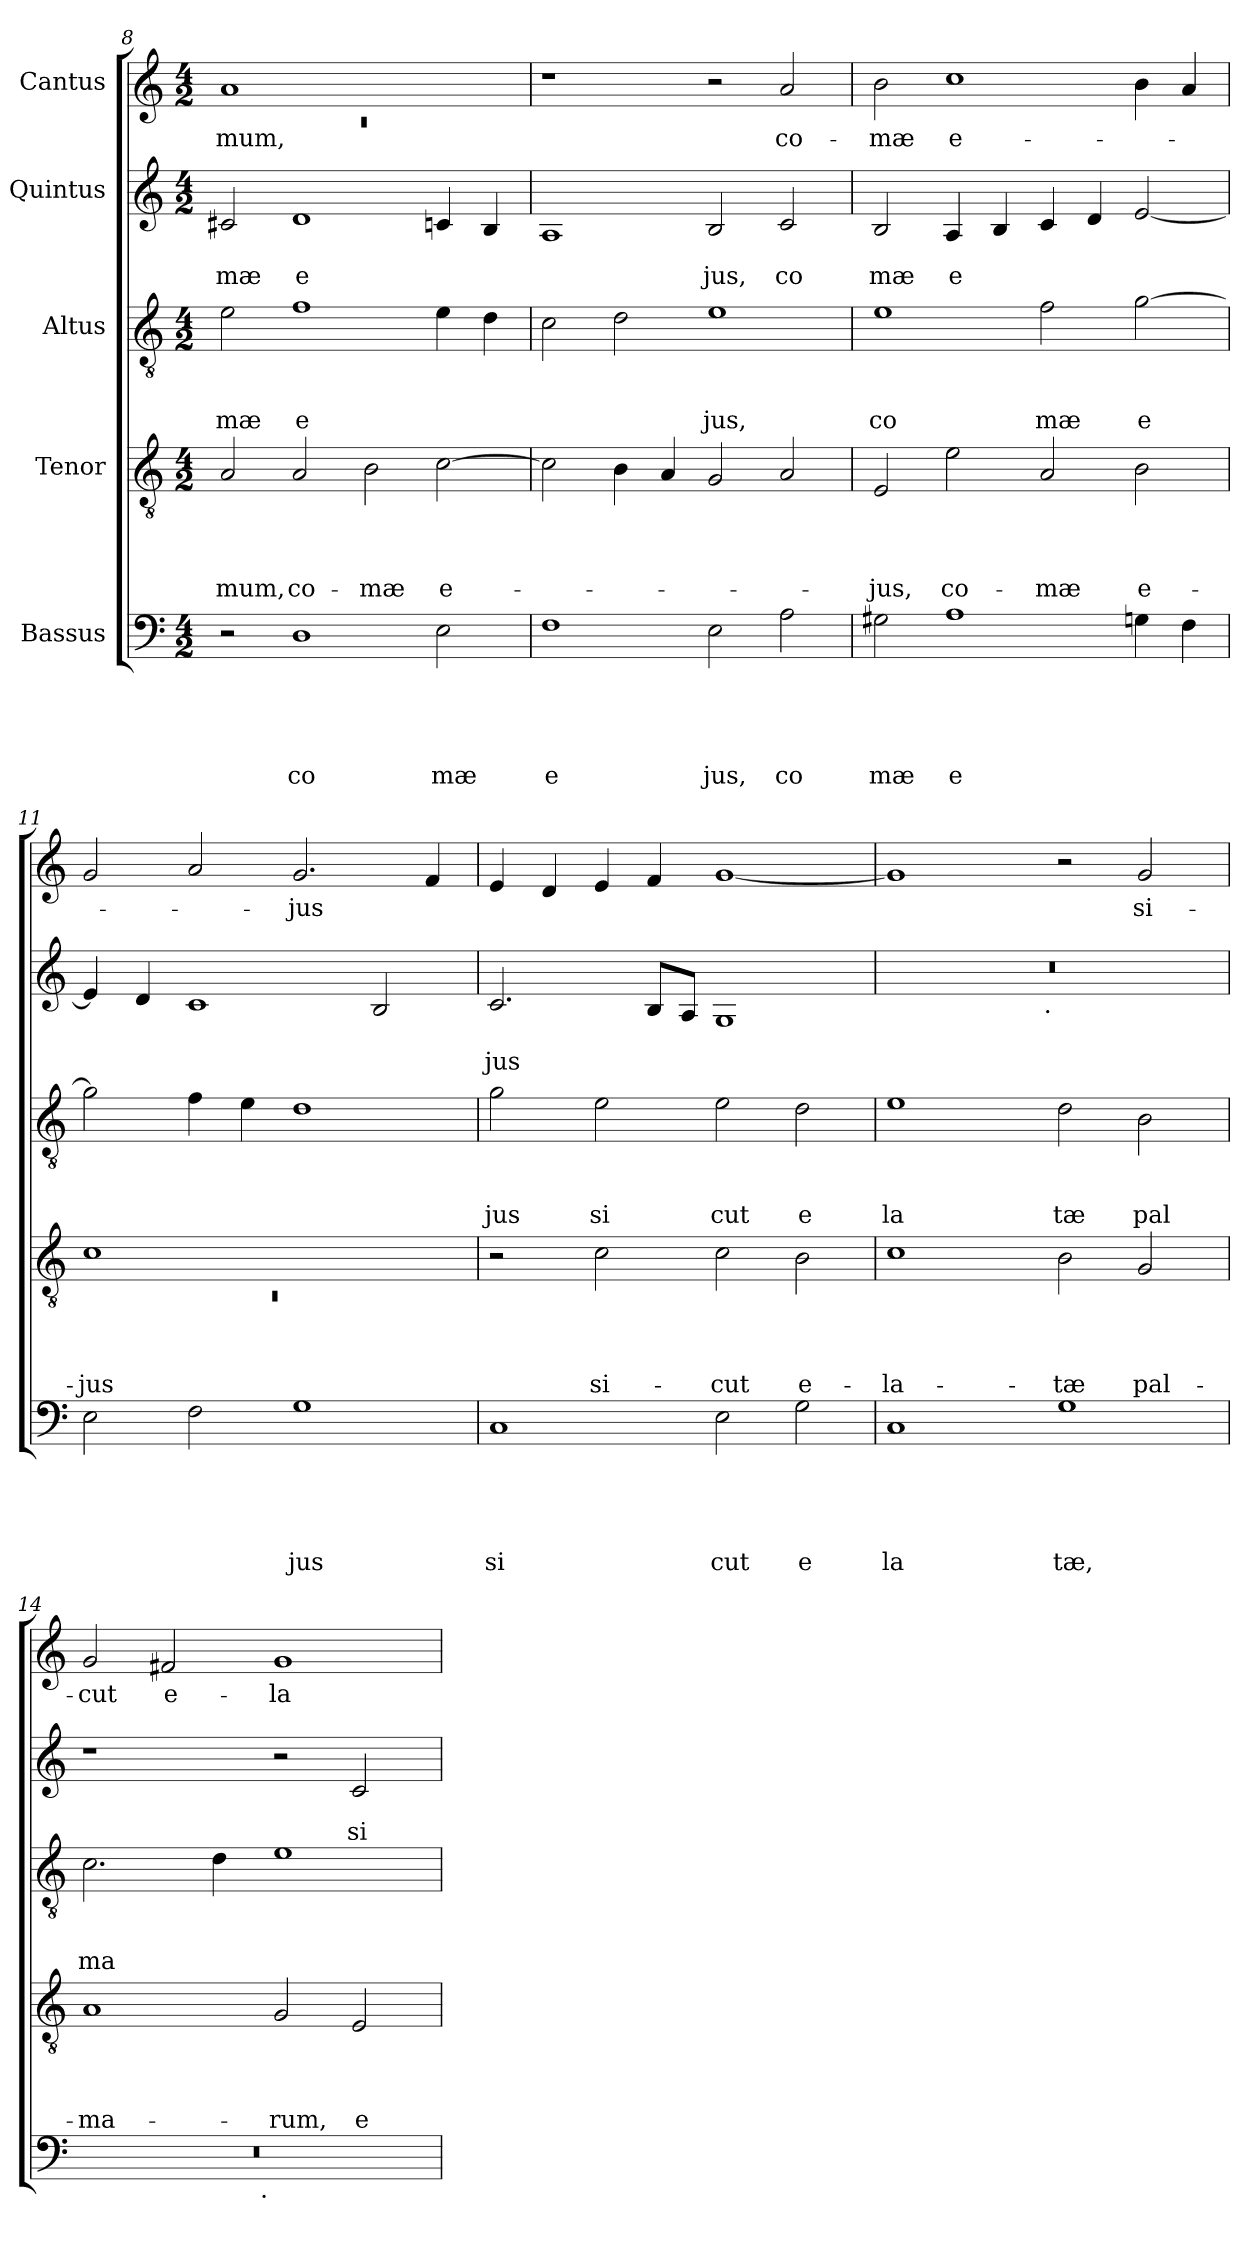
**kern	**text	**text	**text	**text	**text	**kern	**text	**text	**text	**text	**kern	**text	**text	**text	**kern	**text	**text	**kern	**text
*part5	*part5	*part5	*part5	*part5	*part5	*part4	*part4	*part4	*part4	*part4	*part3	*part3	*part3	*part3	*part2	*part2	*part2	*part1	*part1
*staff5	*staff5	*staff5	*staff5	*staff5	*staff5	*staff4	*staff4	*staff4	*staff4	*staff4	*staff3	*staff3	*staff3	*staff3	*staff2	*staff2	*staff2	*staff1	*staff1
*I"Bassus	*	*	*	*	*	*I"Tenor	*	*	*	*	*I"Altus	*	*	*	*I"Quintus	*	*	*I"Cantus	*
*clefF4	*	*	*	*	*	*clefGv2	*	*	*	*	*clefGv2	*	*	*	*clefG2	*	*	*clefG2	*
*k[]	*	*	*	*	*	*k[]	*	*	*	*	*k[]	*	*	*	*k[]	*	*	*k[]	*
*C:	*	*	*	*	*	*C:	*	*	*	*	*C:	*	*	*	*C:	*	*	*C:	*
*M4/2	*	*	*	*	*	*M4/2	*	*	*	*	*M4/2	*	*	*	*M4/2	*	*	*M4/2	*
=8	=8	=8	=8	=8	=8	=8	=8	=8	=8	=8	=8	=8	=8	=8	=8	=8	=8	=8	=8
*	*	*	*	*	*	*	*	*	*	*	*	*	*	*	*	*	*	*^	*
!	!	!	!	!	!	!	!	!	!	!LO:LY:b	!	!	!	!LO:LY:b	!	!	!LO:LY:b	!	!LO:N:vis=1	!LO:LY:b
2r	.	.	.	.	.	2A/	.	.	.	-mum,	2e\	.	.	mæ	2c#X/	.	mæ	1a	0rc	-mum,
!	!	!	!	!	!LO:LY:b	!	!	!	!	!LO:LY:b	!	!	!	!LO:LY:b:rj	!	!	!LO:LY:b:rj	!	!	!
1D	.	.	.	.	co	2A/	.	.	.	co-	1f	.	.	e	1d	.	e	.	.	.
!	!	!	!	!	!	!	!	!	!	!LO:LY:b	!	!	!	!	!	!	!	!	!	!
.	.	.	.	.	.	2B\	.	.	.	-mæ	.	.	.	.	.	.	.	1ryy	.	.
!	!	!	!	!	!LO:LY:b	!	!	!	!	!LO:LY:b	!	!	!	!	!	!	!	!	!	!
2E\	.	.	.	.	mæ	[>2c\	.	.	.	e-	4e\	.	.	.	4cn/	.	.	.	.	.
.	.	.	.	.	.	.	.	.	.	.	4d\	.	.	.	4B/	.	.	.	.	.
*	*	*	*	*	*	*	*	*	*	*	*	*	*	*	*	*	*	*v	*v	*
=9	=9	=9	=9	=9	=9	=9	=9	=9	=9	=9	=9	=9	=9	=9	=9	=9	=9	=9	=9
!	!	!	!	!	!LO:LY:b	!	!	!	!	!	!	!	!	!	!	!	!	!	!
1F	.	.	.	.	e	2c\]	.	.	.	.	2c\	.	.	.	1A	.	.	1r	.
.	.	.	.	.	.	4B\	.	.	.	.	2d\	.	.	.	.	.	.	.	.
.	.	.	.	.	.	4A/	.	.	.	.	.	.	.	.	.	.	.	.	.
!	!	!	!	!	!LO:LY:b	!	!	!	!	!	!	!	!	!LO:LY:b	!	!	!LO:LY:b	!	!
2E\	.	.	.	.	jus,	2G/	.	.	.	.	1e	.	.	jus,	2B/	.	jus,	2r	.
!	!	!	!	!	!LO:LY:b	!	!	!	!	!	!	!	!	!	!	!	!LO:LY:b	!	!LO:LY:b
2A\	.	.	.	.	co	2A/	.	.	.	.	.	.	.	.	2c/	.	co	2a/	co-
=10	=10	=10	=10	=10	=10	=10	=10	=10	=10	=10	=10	=10	=10	=10	=10	=10	=10	=10	=10
!	!	!	!	!	!LO:LY:b	!	!	!	!	!LO:LY:b	!	!	!	!LO:LY:b	!	!	!LO:LY:b	!	!LO:LY:b
2G#X\	.	.	.	.	mæ	2E/	.	.	.	-jus,	1e	.	.	co	2B/	.	mæ	2b\	-mæ
!	!	!	!	!	!LO:LY:b:rj	!	!	!	!	!LO:LY:b	!	!	!	!	!	!	!LO:LY:b	!	!LO:LY:b:rj
1A	.	.	.	.	e	2e\	.	.	.	co-	.	.	.	.	4A/	.	e	1cc	e-
.	.	.	.	.	.	.	.	.	.	.	.	.	.	.	4B/	.	.	.	.
!	!	!	!	!	!	!	!	!	!	!LO:LY:b	!	!	!	!LO:LY:b	!	!	!	!	!
.	.	.	.	.	.	2A/	.	.	.	-mæ	2f\	.	.	mæ	4c/	.	.	.	.
.	.	.	.	.	.	.	.	.	.	.	.	.	.	.	4d/	.	.	.	.
!	!	!	!	!	!	!	!	!	!	!LO:LY:b	!	!	!	!LO:LY:b	!	!	!	!	!
4Gn\	.	.	.	.	.	2B\	.	.	.	e-	[>2g\	.	.	e	[<2e/	.	.	4b\	.
4F\	.	.	.	.	.	.	.	.	.	.	.	.	.	.	.	.	.	4a/	.
=11	=11	=11	=11	=11	=11	=11	=11	=11	=11	=11	=11	=11	=11	=11	=11	=11	=11	=11	=11
*	*	*	*	*	*	*^	*	*	*	*	*	*	*	*	*	*	*	*	*
!	!	!	!	!	!	!	!LO:N:vis=1	!	!	!	!LO:LY:b	!	!	!	!	!	!	!	!	!
2E\	.	.	.	.	.	1c	0rC	.	.	.	-jus	2g\]	.	.	.	4e/]	.	.	2g/	.
.	.	.	.	.	.	.	.	.	.	.	.	.	.	.	.	4d/	.	.	.	.
2F\	.	.	.	.	.	.	.	.	.	.	.	4f\	.	.	.	1c	.	.	2a/	.
.	.	.	.	.	.	.	.	.	.	.	.	4e\	.	.	.	.	.	.	.	.
!	!	!	!	!	!LO:LY:b	!	!	!	!	!	!	!	!	!	!	!	!	!	!	!LO:LY:b
1G	.	.	.	.	jus	1ryy	.	.	.	.	.	1d	.	.	.	.	.	.	2.g/	-jus
.	.	.	.	.	.	.	.	.	.	.	.	.	.	.	.	2B/	.	.	.	.
.	.	.	.	.	.	.	.	.	.	.	.	.	.	.	.	.	.	.	4f/	.
*	*	*	*	*	*	*v	*v	*	*	*	*	*	*	*	*	*	*	*	*	*
=12	=12	=12	=12	=12	=12	=12	=12	=12	=12	=12	=12	=12	=12	=12	=12	=12	=12	=12	=12
!	!	!	!	!	!LO:LY:b	!	!	!	!	!	!	!	!	!LO:LY:b	!	!	!LO:LY:b	!	!
1C	.	.	.	.	si	2r	.	.	.	.	2g\	.	.	jus	2.c/	.	jus	4e/	.
.	.	.	.	.	.	.	.	.	.	.	.	.	.	.	.	.	.	4d/	.
!	!	!	!	!	!	!	!	!	!	!LO:LY:b	!	!	!	!LO:LY:b	!	!	!	!	!
.	.	.	.	.	.	2c\	.	.	.	si-	2e\	.	.	si	.	.	.	4e/	.
.	.	.	.	.	.	.	.	.	.	.	.	.	.	.	8B/L	.	.	4f/	.
.	.	.	.	.	.	.	.	.	.	.	.	.	.	.	8A/J	.	.	.	.
!	!	!	!	!	!LO:LY:b	!	!	!	!	!LO:LY:b	!	!	!	!LO:LY:b	!	!	!	!	!
2E\	.	.	.	.	cut	2c\	.	.	.	-cut	2e\	.	.	cut	1G	.	.	[<1g	.
!	!	!	!	!	!LO:LY:b	!	!	!	!	!LO:LY:b	!	!	!	!LO:LY:b	!	!	!	!	!
2G\	.	.	.	.	e	2B\	.	.	.	e-	2d\	.	.	e	.	.	.	.	.
=13	=13	=13	=13	=13	=13	=13	=13	=13	=13	=13	=13	=13	=13	=13	=13	=13	=13	=13	=13
!	!	!	!	!	!LO:LY:b	!	!	!	!	!LO:LY:b	!	!	!	!LO:LY:b	!	!	!	!	!
*	*	*	*	*	*	*	*	*	*	*	*	*	*	*	*^	*	*	*	*
1C	.	.	.	.	la	1c	.	.	.	-la-	1e	.	.	la	0r	2ryy	.	.	1g]	.
.	.	.	.	.	.	.	.	.	.	.	.	.	.	.	.	4...ryy	.	.	.	.
!	!	!	!	!	!	!	!	!	!	!	!	!	!	!	!	!LO:TX:b:t=.	!	!	!	!
.	.	.	.	.	.	.	.	.	.	.	.	.	.	.	.	1ryy	.	.	.	.
!	!	!	!	!	!LO:LY:b	!	!	!	!	!LO:LY:b	!	!	!	!LO:LY:b	!	!	!	!	!	!
1G	.	.	.	.	tæ,	2B\	.	.	.	-tæ	2d\	.	.	tæ	.	.	.	.	2r	.
!	!	!	!	!	!	!	!	!	!	!LO:LY:b	!	!	!	!LO:LY:b	!	!	!	!	!	!LO:LY:b
.	.	.	.	.	.	2G/	.	.	.	pal-	2B\	.	.	pal	.	.	.	.	2g/	si-
.	.	.	.	.	.	.	.	.	.	.	.	.	.	.	.	32ryy	.	.	.	.
!!LO:LB:g=z
=14	=14	=14	=14	=14	=14	=14	=14	=14	=14	=14	=14	=14	=14	=14	=14	=14	=14	=14	=14	=14
!	!	!	!	!	!	!	!	!	!	!LO:LY:b	!	!	!	!LO:LY:b	!	!	!	!	!	!LO:LY:b
*^	*	*	*	*	*	*	*	*	*	*	*	*	*	*	*v	*v	*	*	*	*
0r	2ryy	.	.	.	.	.	1A	.	.	.	-ma-	2.c\	.	.	ma	1r	.	.	2g/	-cut
!	!	!	!	!	!	!	!	!	!	!	!	!	!	!	!	!	!	!	!	!LO:LY:b
.	4...ryy	.	.	.	.	.	.	.	.	.	.	.	.	.	.	.	.	.	2f#X/	e-
.	.	.	.	.	.	.	.	.	.	.	.	4d\	.	.	.	.	.	.	.	.
!	!LO:TX:b:t=.	!	!	!	!	!	!	!	!	!	!	!	!	!	!	!	!	!	!	!
.	1ryy	.	.	.	.	.	.	.	.	.	.	.	.	.	.	.	.	.	.	.
!	!	!	!	!	!	!	!	!	!	!	!LO:LY:b	!	!	!	!	!	!	!	!	!LO:LY:b
.	.	.	.	.	.	.	2G/	.	.	.	-rum,	1e	.	.	.	2r	.	.	1g	-la-
!	!	!	!	!	!	!	!	!	!	!	!LO:LY:b	!	!	!	!	!	!	!LO:LY:b	!	!
.	.	.	.	.	.	.	2E/	.	.	.	e-	.	.	.	.	2c/	.	si-	.	.
.	32ryy	.	.	.	.	.	.	.	.	.	.	.	.	.	.	.	.	.	.	.
*v	*v	*	*	*	*	*	*	*	*	*	*	*	*	*	*	*	*	*	*	*
=	=	=	=	=	=	=	=	=	=	=	=	=	=	=	=	=	=	=	=
*-	*-	*-	*-	*-	*-	*-	*-	*-	*-	*-	*-	*-	*-	*-	*-	*-	*-	*-	*-
